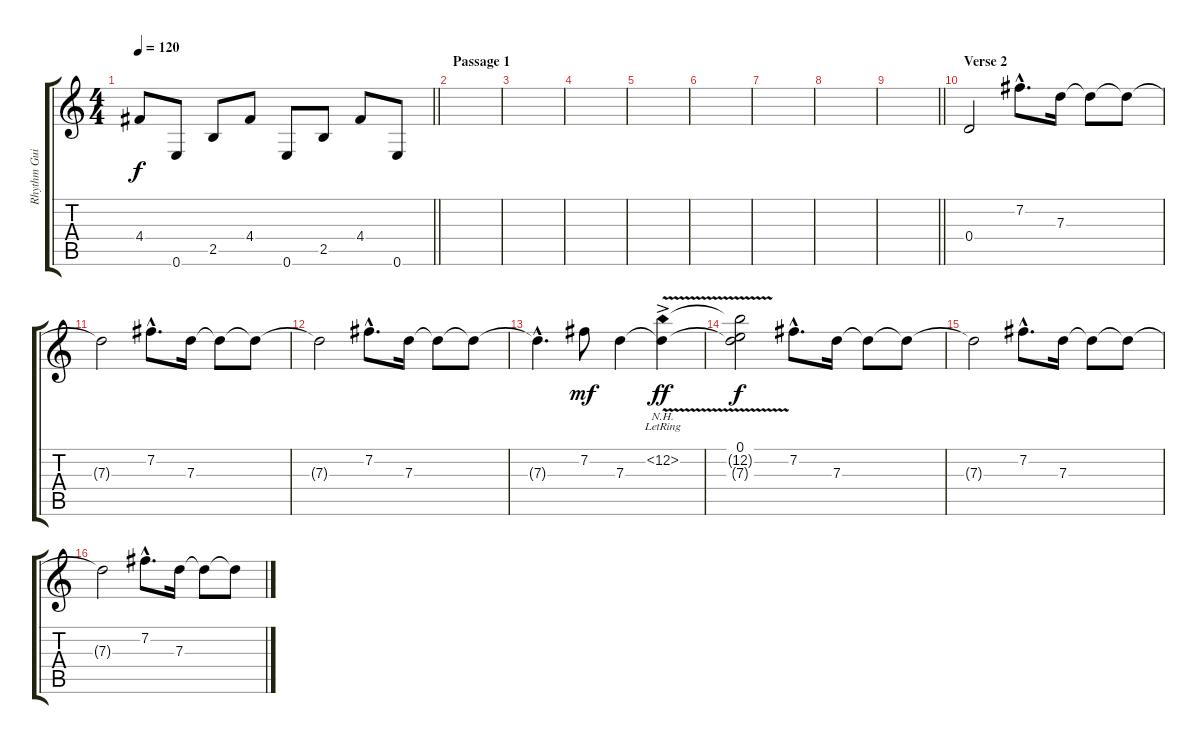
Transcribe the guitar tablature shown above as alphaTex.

\track ("Rhythm Guitar" "Rhythm Gui") {instrument electricguitarclean}
\staff {score tabs}
\tuning (E4 B3 G3 D3 A2 E2) {hide}
\ts (4 4)
\tempo 120
\clef g2
\barLineRight lightlight
\ks c
4.4.8{dy f} 0.6.8 2.5.8 4.4.8 0.6.8 2.5.8 4.4.8 0.6.8 |
\section ("" "Passage 1")
|
|
|
|
|
|
|
\barLineRight lightlight
|
\section ("" "Verse 2")
0.4.2 7.2{hac}.8{d} 7.3.16 7.3{t}.8 7.3{t}.8 |
7.3{t}.2 7.2{hac}.8{d} 7.3.16 7.3{t}.8 7.3{t}.8 |
7.3{t}.2 7.2{hac}.8{d} 7.3.16 7.3{t}.8 7.3{t}.8 |
7.3{hac t}.4{d} 7.2.8{dy mf} 7.3.4 (12.2{nh v ac lr} 7.3{t}).4{dy ff} |
(0.1 12.2{t} 7.3{t}).2{dy f} 7.2{hac}.8{d} 7.3.16 7.3{t}.8 7.3{t}.8 |
7.3{t}.2 7.2{hac}.8{d} 7.3.16 7.3{t}.8 7.3{t}.8 |
7.3{t}.2 7.2{hac}.8{d} 7.3.16 7.3{t}.8 7.3{t}.8
